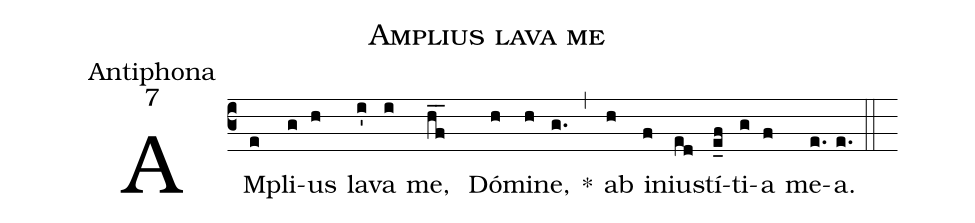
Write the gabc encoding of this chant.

name:Amplius lava me;
office-part:Antiphona;
mode:7;
%%
(c3) AM(e)pli(g)us(h) la(i')va(i) me, (hf__) Dó(h)mi(h)ne,(g.) *(,) ab(h) in(f)iu(ed)stí(e_f)ti(g)a(f) me(e.)a.(e.) (::)
